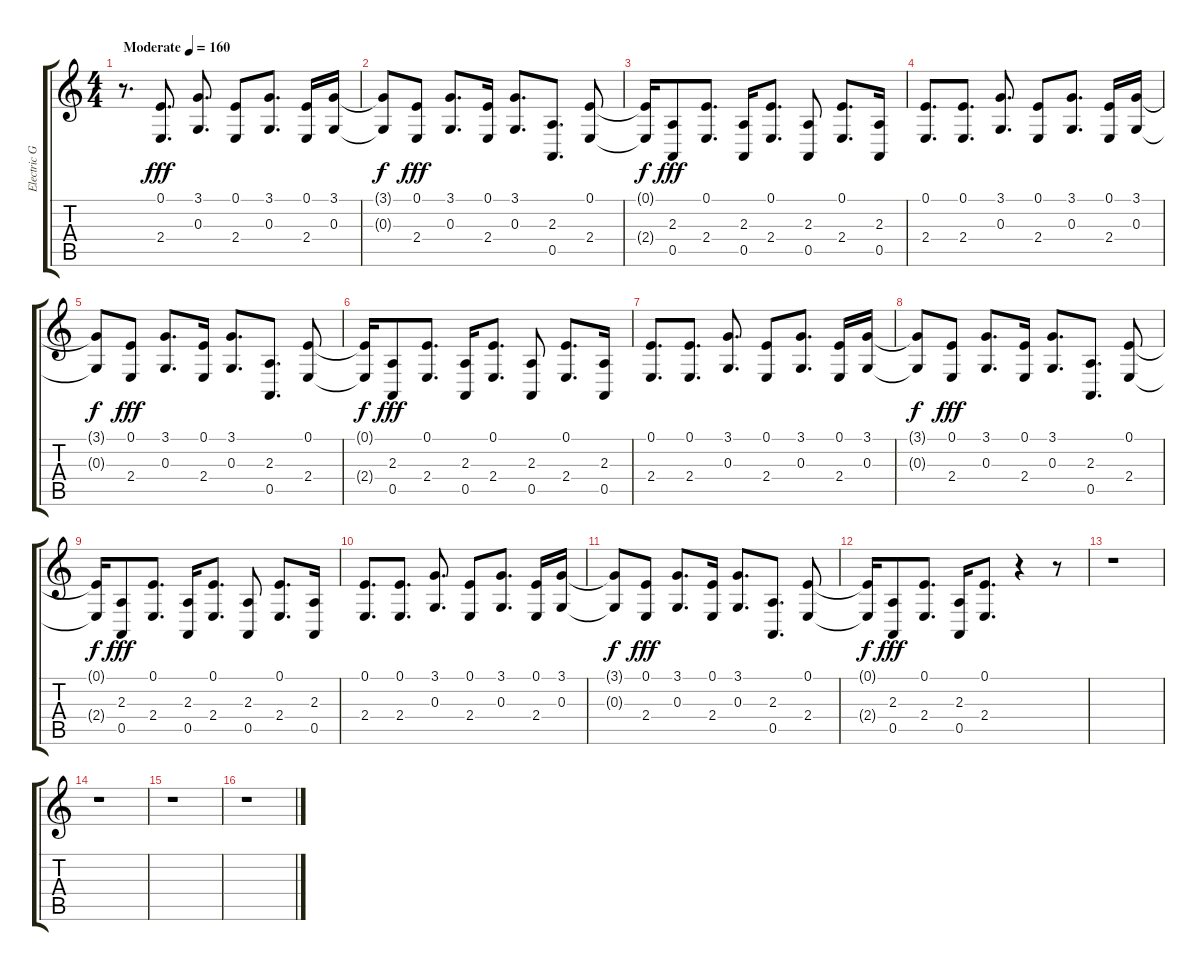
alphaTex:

\track ("Electric Grand Piano" "Electric G") {instrument electricgrandpiano}
\staff {score tabs}
\tuning (E4 B3 G3 D3 A2 E2) {hide}
\ts (4 4)
\tempo (160 "Moderate")
\clef g2
\ks c
r.8{d dy fff instrument electricgrandpiano} (0.1 2.4).8{d} (3.1 0.3).8{d} (0.1 2.4).8 (3.1 0.3).8{d} (0.1 2.4).16 (3.1 0.3).16 |
(3.1{t} 0.3{t}).8{dy f} (0.1 2.4).8{dy fff} (3.1 0.3).8{d} (0.1 2.4).16 (3.1 0.3).8{d} (2.3 0.5).8{d} (0.1 2.4).8 |
(0.1{t} 2.4{t}).16{dy f} (2.3 0.5).8{dy fff} (0.1 2.4).8{d} (2.3 0.5).16 (0.1 2.4).8{d} (2.3 0.5).8 (0.1 2.4).8{d} (2.3 0.5).16 |
(0.1 2.4).8{d} (0.1 2.4).8{d} (3.1 0.3).8{d} (0.1 2.4).8 (3.1 0.3).8{d} (0.1 2.4).16 (3.1 0.3).16 |
(3.1{t} 0.3{t}).8{dy f} (0.1 2.4).8{dy fff} (3.1 0.3).8{d} (0.1 2.4).16 (3.1 0.3).8{d} (2.3 0.5).8{d} (0.1 2.4).8 |
(0.1{t} 2.4{t}).16{dy f} (2.3 0.5).8{dy fff} (0.1 2.4).8{d} (2.3 0.5).16 (0.1 2.4).8{d} (2.3 0.5).8 (0.1 2.4).8{d} (2.3 0.5).16 |
(0.1 2.4).8{d} (0.1 2.4).8{d} (3.1 0.3).8{d} (0.1 2.4).8 (3.1 0.3).8{d} (0.1 2.4).16 (3.1 0.3).16 |
(3.1{t} 0.3{t}).8{dy f} (0.1 2.4).8{dy fff} (3.1 0.3).8{d} (0.1 2.4).16 (3.1 0.3).8{d} (2.3 0.5).8{d} (0.1 2.4).8 |
(0.1{t} 2.4{t}).16{dy f} (2.3 0.5).8{dy fff} (0.1 2.4).8{d} (2.3 0.5).16 (0.1 2.4).8{d} (2.3 0.5).8 (0.1 2.4).8{d} (2.3 0.5).16 |
(0.1 2.4).8{d} (0.1 2.4).8{d} (3.1 0.3).8{d} (0.1 2.4).8 (3.1 0.3).8{d} (0.1 2.4).16 (3.1 0.3).16 |
(3.1{t} 0.3{t}).8{dy f} (0.1 2.4).8{dy fff} (3.1 0.3).8{d} (0.1 2.4).16 (3.1 0.3).8{d} (2.3 0.5).8{d} (0.1 2.4).8 |
(0.1{t} 2.4{t}).16{dy f} (2.3 0.5).8{dy fff} (0.1 2.4).8{d} (2.3 0.5).16 (0.1 2.4).8{d} r.4 r.8 |
r.1 |
r.1 |
r.1 |
r.1
